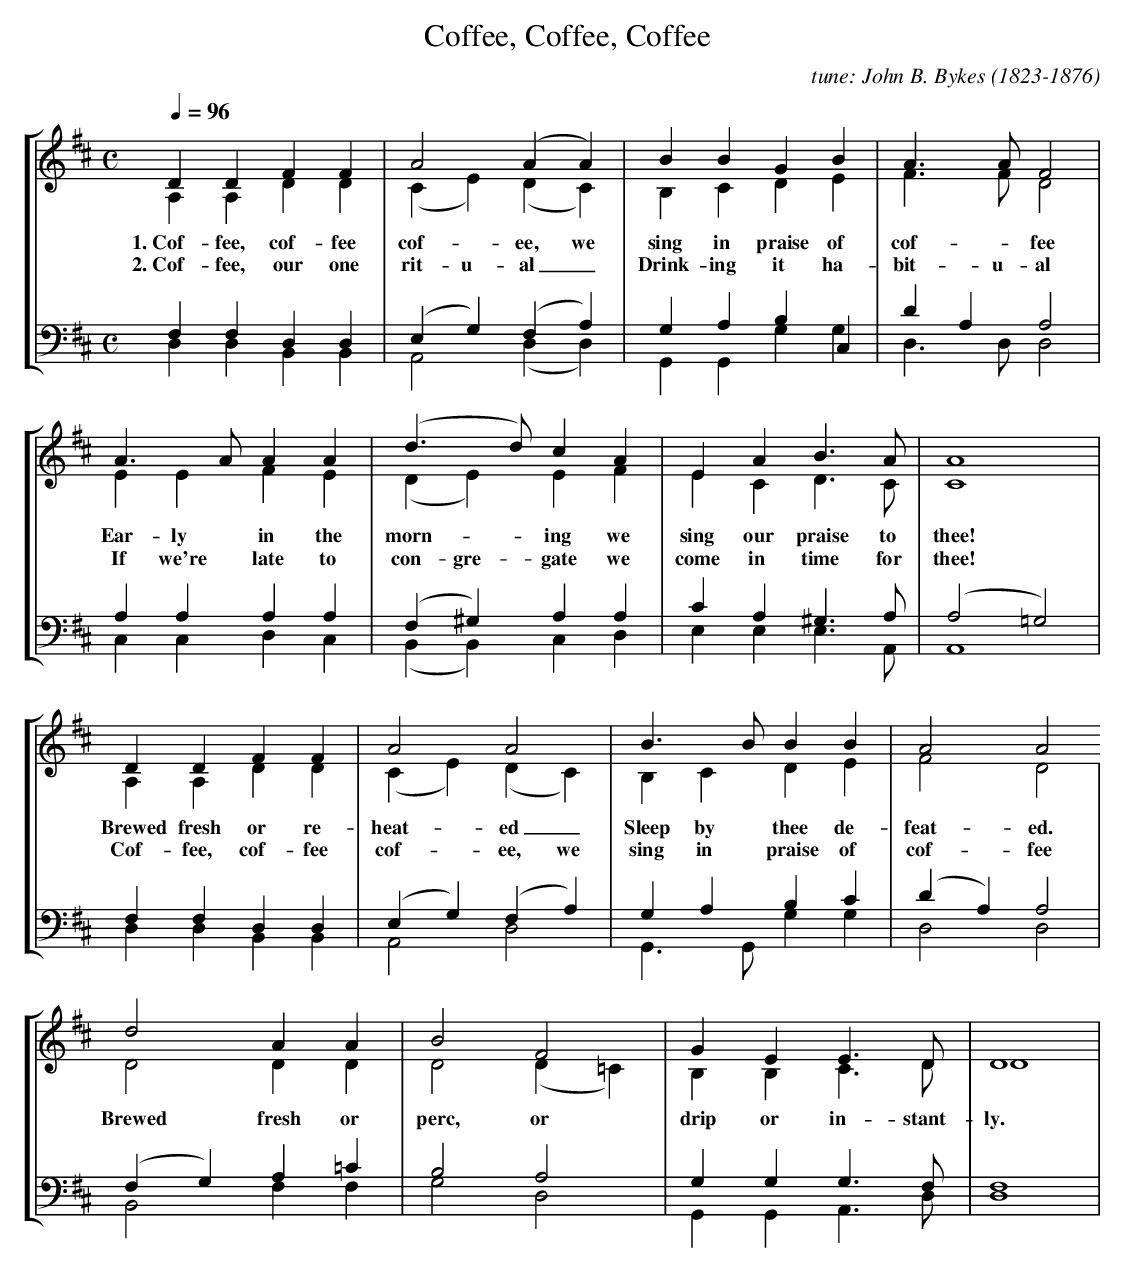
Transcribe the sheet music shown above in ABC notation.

X:1
T:Coffee, Coffee, Coffee
C:tune: John B. Bykes (1823-1876)
M:C
L:1/4
K:D major
Q:96
V:1 clef=treble
V:2 clef=treble
V:3 clef=bass octave=-2
V:4 clef=bass octave=-2
%%staves [(1 2) (3 4)]
V:1
D D F F | A2 (A A) | B B G B | A>A F2 |
V:2
A, A, D D | (C E) (D C) | B, C D E | F>F D2 |
w:1.~Cof-fee, cof-fee | cof-_ ee, we | sing in praise of | cof-_ fee |
w:2.~Cof-fee, our one | rit-u-al_ | Drink-ing it ha- | bit-u-al |
V:3
f f d d | (e g) (f a) | g a b c | d' a a2 |
V:4
d d B B | A2 (d d) | G G g g | d>d d2 |
V:1
A>A A A | (d>d) c A | E A B>A | A4 |
V:2
E E F E | (D E) E F | E C D>C | C4 |
w:Ear-ly in the | morn-_ ing we | sing our praise to | thee!
w:If we're late to | con-gre-gate we | come in time for | thee!
V:3
a a a a | (f ^g) a a | c' a ^g>a | (a2 =g2) |
V:4
c c d c | (B B) c d | e e e>A | A4 |
V:1
D D F F | A2 A2 | B>B B B | A2 A2
V:2
A, A, D D | (C E) (D C) | B, C D E | F2 D2 |
w:Brewed fresh or re- | heat-_ ed_ | Sleep by thee de- | feat-ed. |
w:Cof-fee, cof-fee | cof-_ ee, we | sing in praise of | cof-fee |
V:3
f f d d | (e g) (f a) | g a b c' | (d'a) a2 |
V:4
d d B B | A2 d2 | G>G g g | d2 d2 |
V:1
d2 A A | B2 F2 | G E E>D | D4 |
V:2
D2 D D | D2 (D =C) | B, B, C>D | D4 |
w:Brewed fresh or | perc, or | drip or in-stant- | ly. |
V:3
(f g) a =c' | b2 a2 | g g g> f | f4 |
V:4
B2 f f | g2 d2 | G G A>d | d4 |
